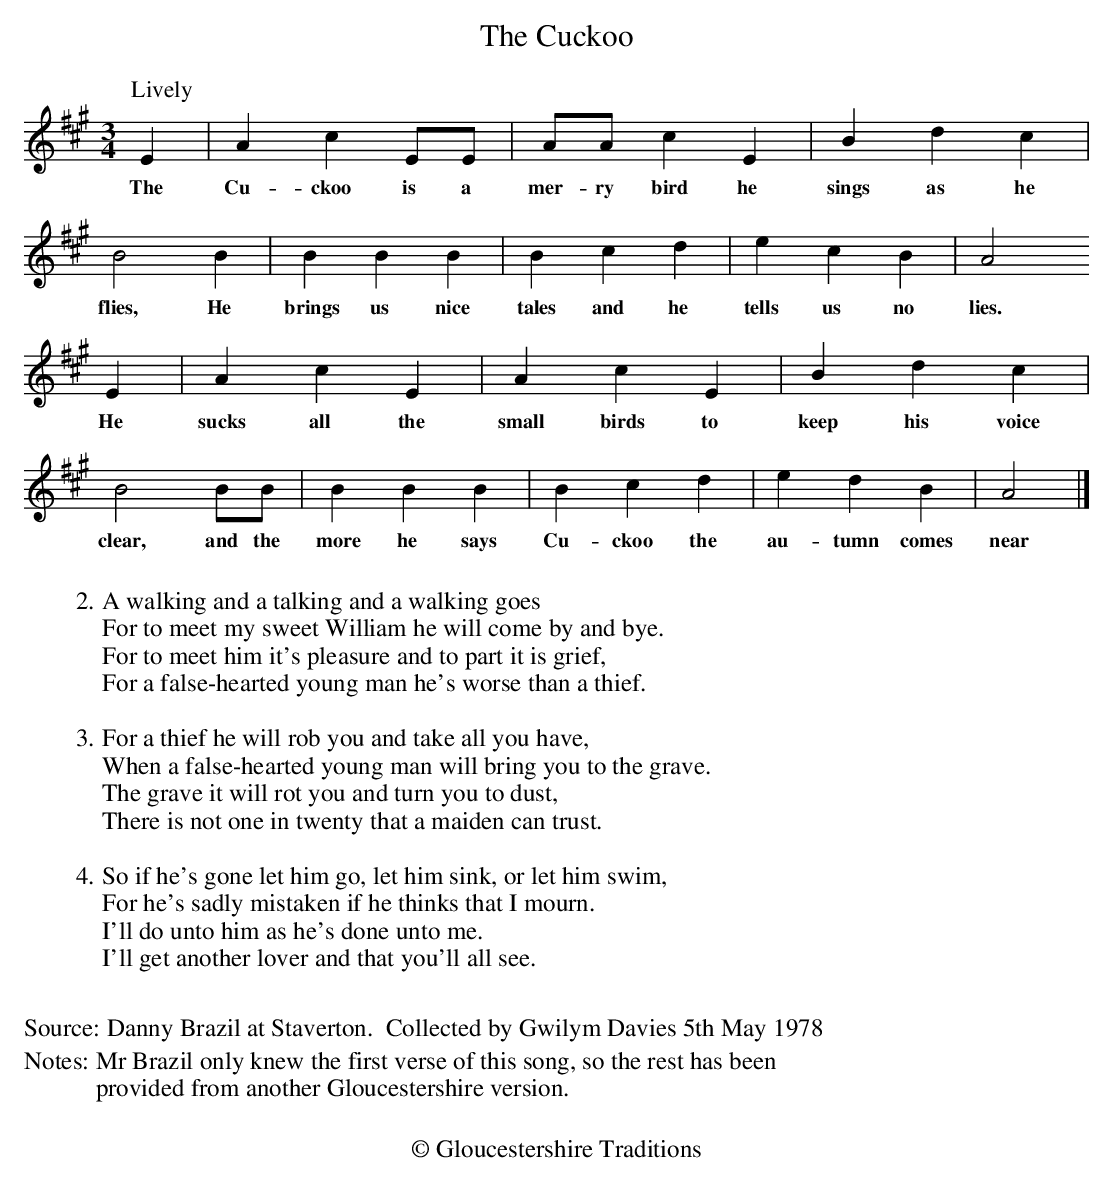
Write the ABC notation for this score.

X:1
T: The Cuckoo
M: 3/4
L: 1/4
K: A
[P:Lively]E | AcE/E/ | A/A/cE | Bdc | B2B | BBB | Bcd | ecB | A2
w:The Cu-ckoo is a mer-ry bird he sings as he flies, He brings us nice tales and he tells us no lies.
E | AcE | AcE | Bdc | B2B/B/ | BBB | Bcd | edB | A2 |]
w:He sucks all the small birds to keep his voice clear, and the more he says Cu-ckoo the au-tumn comes near
W:
W:2. A walking and a talking and a walking goes
W:For to meet my sweet William he will come by and bye.
W:For to meet him it's pleasure and to part it is grief,
W:For a false-hearted young man he's worse than a thief.
W:
W:3. For a thief he will rob you and take all you have,
W:When a false-hearted young man will bring you to the grave.
W:The grave it will rot you and turn you to dust,
W:There is not one in twenty that a maiden can trust.
W:
W:4. So if he's gone let him go, let him sink, or let him swim,
W:For he's sadly mistaken if he thinks that I mourn.
W:I'll do unto him as he's done unto me.
W:I'll get another lover and that you'll all see.
W:
